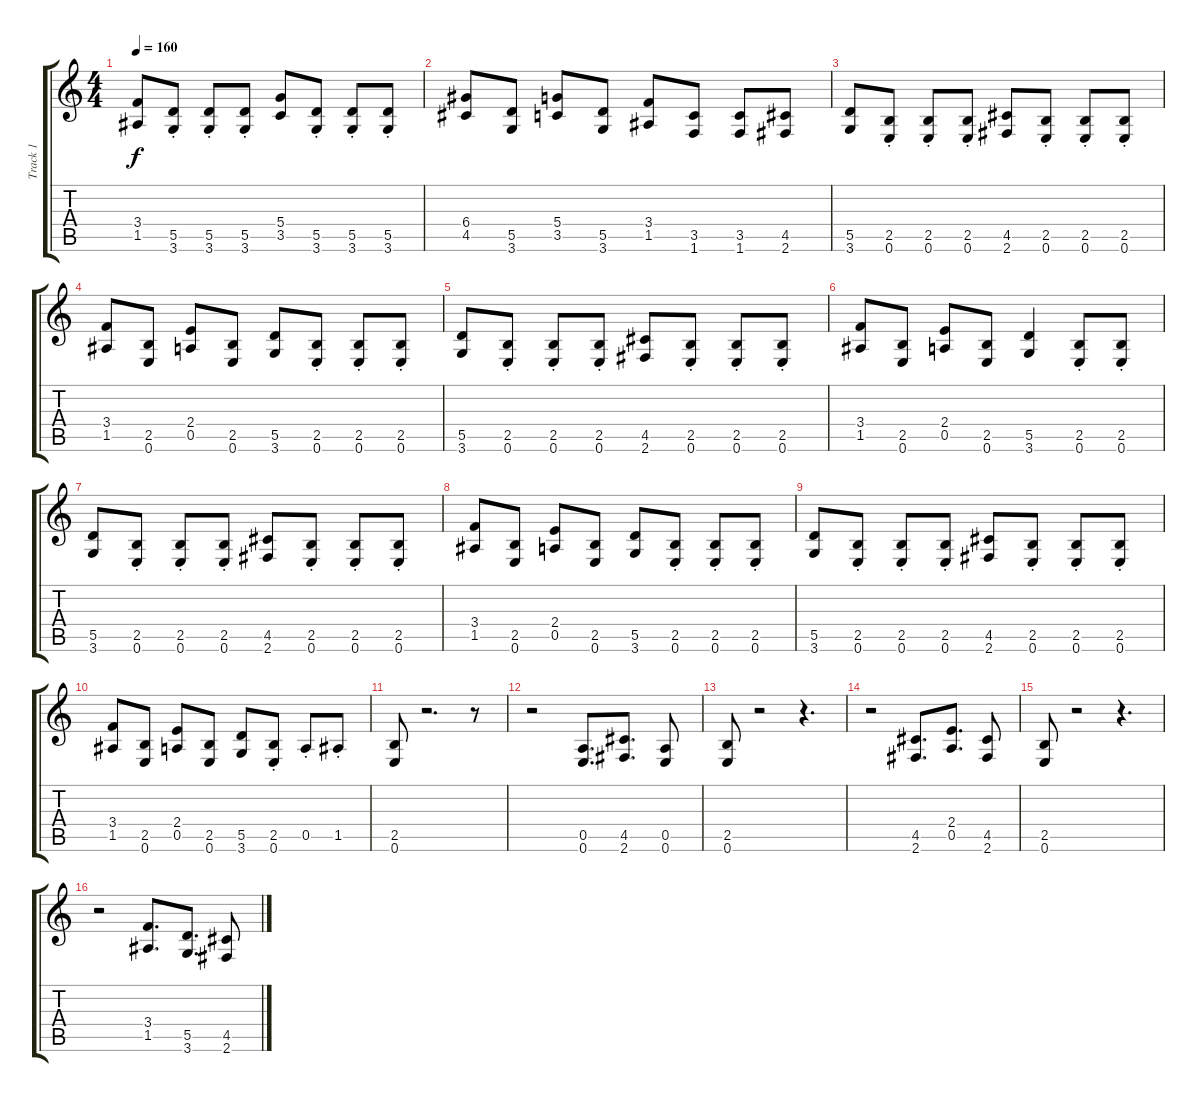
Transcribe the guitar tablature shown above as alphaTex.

\track ("Track 1" "Track 1") {instrument distortionguitar}
\staff {score tabs}
\tuning (E4 B3 G3 D3 A2 E2) {hide}
\ts (4 4)
\tempo 160
\clef g2
\ks c
(3.4 1.5).8{dy f} (5.5{st} 3.6{st}).8 (5.5{st} 3.6{st}).8 (5.5{st} 3.6{st}).8 (5.4 3.5).8 (5.5{st} 3.6{st}).8 (5.5{st} 3.6{st}).8 (5.5{st} 3.6{st}).8 |
(6.4 4.5).8 (5.5 3.6).8 (5.4 3.5).8 (5.5 3.6).8 (3.4 1.5).8 (3.5 1.6).8 (3.5 1.6).8 (4.5 2.6).8 |
(5.5 3.6).8 (2.5{st} 0.6{st}).8 (2.5{st} 0.6{st}).8 (2.5{st} 0.6{st}).8 (4.5 2.6).8 (2.5{st} 0.6{st}).8 (2.5{st} 0.6{st}).8 (2.5{st} 0.6{st}).8 |
(3.4 1.5).8 (2.5 0.6).8 (2.4 0.5).8 (2.5 0.6).8 (5.5 3.6).8 (2.5{st} 0.6{st}).8 (2.5{st} 0.6{st}).8 (2.5{st} 0.6{st}).8 |
(5.5 3.6).8 (2.5{st} 0.6{st}).8 (2.5{st} 0.6{st}).8 (2.5{st} 0.6{st}).8 (4.5 2.6).8 (2.5{st} 0.6{st}).8 (2.5{st} 0.6{st}).8 (2.5{st} 0.6{st}).8 |
(3.4 1.5).8 (2.5 0.6).8 (2.4 0.5).8 (2.5 0.6).8 (5.5 3.6).4 (2.5{st} 0.6{st}).8 (2.5{st} 0.6{st}).8 |
(5.5 3.6).8 (2.5{st} 0.6{st}).8 (2.5{st} 0.6{st}).8 (2.5{st} 0.6{st}).8 (4.5 2.6).8 (2.5{st} 0.6{st}).8 (2.5{st} 0.6{st}).8 (2.5{st} 0.6{st}).8 |
(3.4 1.5).8 (2.5 0.6).8 (2.4 0.5).8 (2.5 0.6).8 (5.5 3.6).8 (2.5{st} 0.6{st}).8 (2.5{st} 0.6{st}).8 (2.5{st} 0.6{st}).8 |
(5.5 3.6).8 (2.5{st} 0.6{st}).8 (2.5{st} 0.6{st}).8 (2.5{st} 0.6{st}).8 (4.5 2.6).8 (2.5{st} 0.6{st}).8 (2.5{st} 0.6{st}).8 (2.5{st} 0.6{st}).8 |
(3.4 1.5).8 (2.5 0.6).8 (2.4 0.5).8 (2.5 0.6).8 (5.5 3.6).8 (2.5{st} 0.6{st}).8 0.5{st}.8 1.5{st}.8 |
(2.5 0.6).8 r.2{d} r.8 |
r.2 (0.5 0.6).8{d} (4.5 2.6).8{d} (0.5 0.6).8 |
(2.5 0.6).8 r.2 r.4{d} |
r.2 (4.5 2.6).8{d} (2.4 0.5).8{d} (4.5 2.6).8 |
(2.5 0.6).8 r.2 r.4{d} |
r.2 (3.4 1.5).8{d} (5.5 3.6).8{d} (4.5 2.6).8
